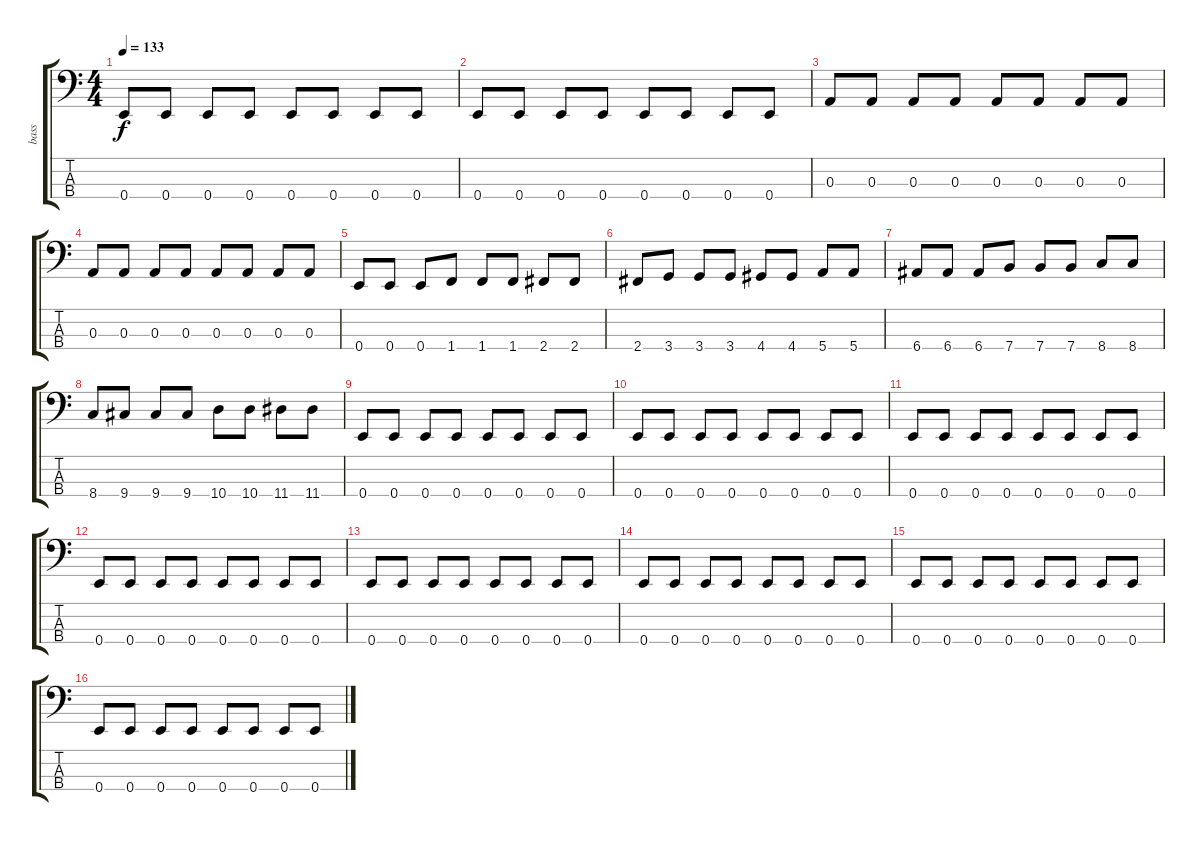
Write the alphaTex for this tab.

\track ("bass" "bass") {instrument electricbasspick}
\staff {score tabs}
\tuning (G2 D2 A1 E1) {hide}
\ts (4 4)
\tempo 133
\clef f4
\ks c
0.4.8{dy f} 0.4.8 0.4.8 0.4.8 0.4.8 0.4.8 0.4.8 0.4.8 |
0.4.8 0.4.8 0.4.8 0.4.8 0.4.8 0.4.8 0.4.8 0.4.8 |
0.3.8 0.3.8 0.3.8 0.3.8 0.3.8 0.3.8 0.3.8 0.3.8 |
0.3.8 0.3.8 0.3.8 0.3.8 0.3.8 0.3.8 0.3.8 0.3.8 |
0.4.8 0.4.8 0.4.8 1.4.8 1.4.8 1.4.8 2.4.8 2.4.8 |
2.4.8 3.4.8 3.4.8 3.4.8 4.4.8 4.4.8 5.4.8 5.4.8 |
6.4.8 6.4.8 6.4.8 7.4.8 7.4.8 7.4.8 8.4.8 8.4.8 |
8.4.8 9.4.8 9.4.8 9.4.8 10.4.8 10.4.8 11.4.8 11.4.8 |
0.4.8 0.4.8 0.4.8 0.4.8 0.4.8 0.4.8 0.4.8 0.4.8 |
0.4.8 0.4.8 0.4.8 0.4.8 0.4.8 0.4.8 0.4.8 0.4.8 |
0.4.8 0.4.8 0.4.8 0.4.8 0.4.8 0.4.8 0.4.8 0.4.8 |
0.4.8 0.4.8 0.4.8 0.4.8 0.4.8 0.4.8 0.4.8 0.4.8 |
0.4.8 0.4.8 0.4.8 0.4.8 0.4.8 0.4.8 0.4.8 0.4.8 |
0.4.8 0.4.8 0.4.8 0.4.8 0.4.8 0.4.8 0.4.8 0.4.8 |
0.4.8 0.4.8 0.4.8 0.4.8 0.4.8 0.4.8 0.4.8 0.4.8 |
0.4.8 0.4.8 0.4.8 0.4.8 0.4.8 0.4.8 0.4.8 0.4.8
